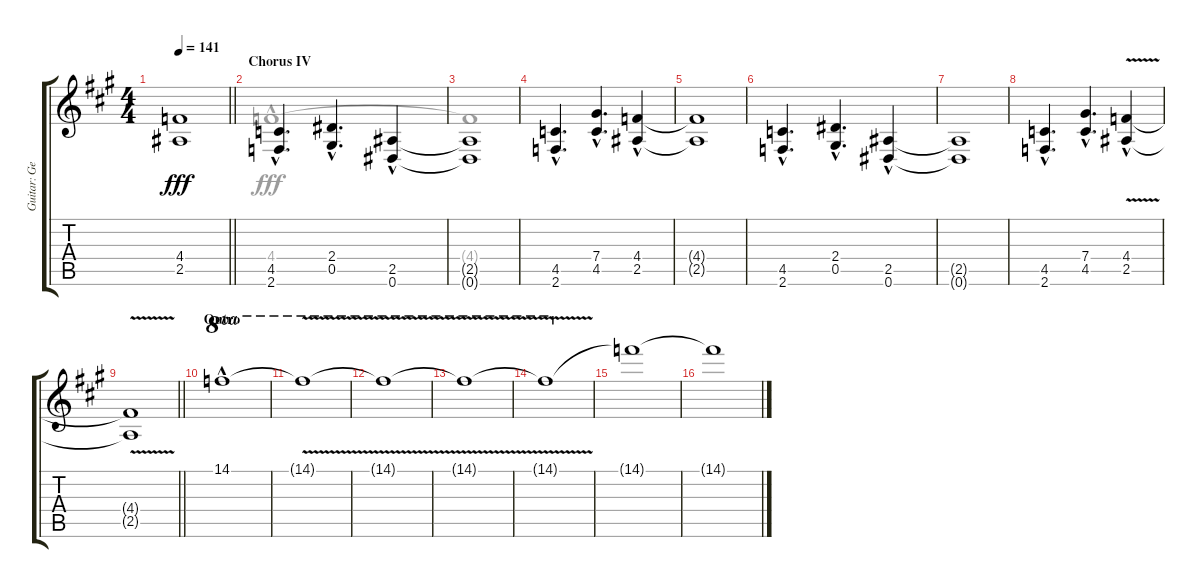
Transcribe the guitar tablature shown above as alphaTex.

\track ("Guitar: George" "Guitar: Ge") {instrument overdrivenguitar}
\staff {score tabs}
\tuning (Eb4 Bb3 Gb3 Db3 Ab2 Eb2) {hide}
\voice
\ts (4 4)
\tempo 141
\clef g2
\barLineRight lightlight
\ks a
(4.4{t} 2.5{t}).1{dy fff} |
\section ("" "Chorus IV")
(4.5{hac} 2.6{hac}).4{d} (2.4{hac} 0.5{hac}).4{d} (2.5{hac} 0.6{hac}).4 |
(2.5{t} 0.6{t}).1 |
(4.5{hac} 2.6{hac}).4{d} (7.4{hac} 4.5{hac}).4{d} (4.4{hac} 2.5{hac}).4 |
(4.4{t} 2.5{t}).1 |
(4.5{hac} 2.6{hac}).4{d} (2.4{hac} 0.5{hac}).4{d} (2.5{hac} 0.6{hac}).4 |
(2.5{t} 0.6{t}).1 |
(4.5{hac} 2.6{hac}).4{d} (7.4{hac} 4.5{hac}).4{d} (4.4{v hac} 2.5{hac}).4 |
\barLineRight lightlight
(4.4{t} 2.5{t}).1 |
\section ("" "Outro")
14.1{hac}.1{ot 8va} |
14.1{v t}.1{ot 8va} |
14.1{v t}.1{ot 8va} |
14.1{v t}.1{ot 8va volume 0} |
14.1{t}.1{ot 8va} |
14.1{t}.1{volume 13} |
14.1{t}.1
\voice
\clef g2
\ottava regular
\simile none
\barLineRight lightlight
\ks a
|
4.4{hac}.1 |
4.4{t}.1 |
|
|
|
|
|
\barLineRight lightlight
|
|
|
|
|
|
|
